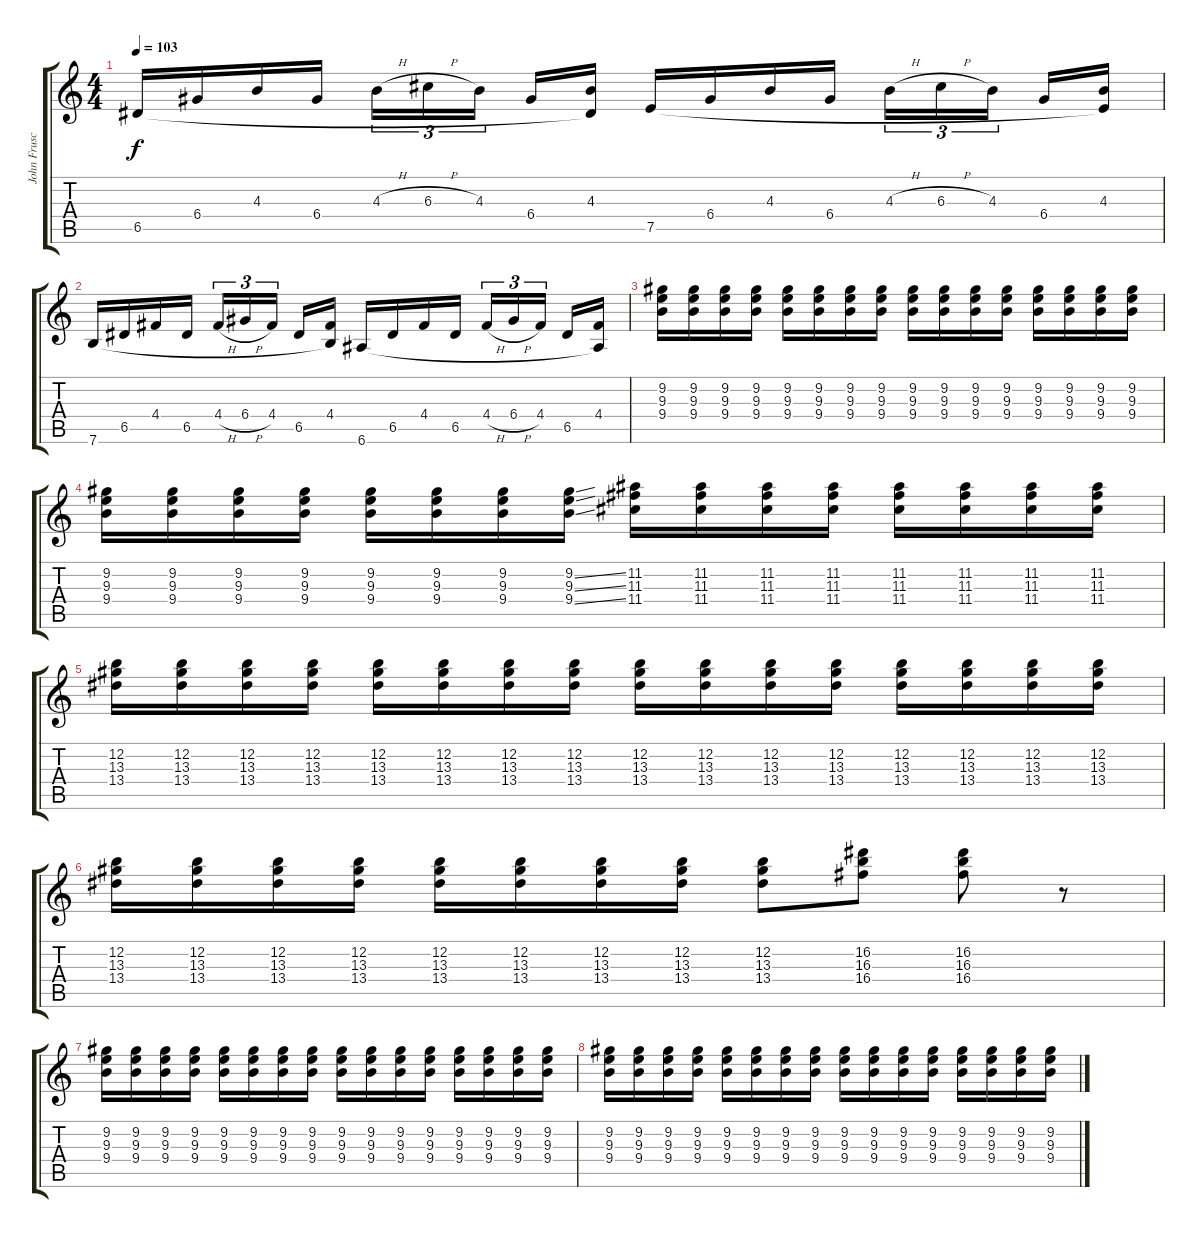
\track ("John Frusciante - Guitar" "John Frusc") {instrument electricguitarclean}
\staff {score tabs}
\tuning (E4 B3 G3 D3 A2 E2) {hide}
\ts (4 4)
\tempo 103
\clef g2
\ks c
6.5.16{dy f} 6.4.16 4.3.16 6.4.16 4.3{h}.16{tu (3 2)} 6.3{h}.16{tu (3 2)} 4.3.16{tu (3 2) beam splitsecondary} 6.4.16 (4.3 6.5{t}).16 7.5.16 6.4.16 4.3.16 6.4.16 4.3{h}.16{tu (3 2)} 6.3{h}.16{tu (3 2)} 4.3.16{tu (3 2) beam splitsecondary} 6.4.16 (4.3 7.5{t}).16 |
7.6.16 6.5.16 4.4.16 6.5.16 4.4{h}.16{tu (3 2)} 6.4{h}.16{tu (3 2)} 4.4.16{tu (3 2) beam splitsecondary} 6.5.16 (4.4 7.6{t}).16 6.6.16 6.5.16 4.4.16 6.5.16 4.4{h}.16{tu (3 2)} 6.4{h}.16{tu (3 2)} 4.4.16{tu (3 2) beam splitsecondary} 6.5.16 (4.4 6.6{t}).16 |
(9.2 9.3 9.4).16 (9.2 9.3 9.4).16 (9.2 9.3 9.4).16 (9.2 9.3 9.4).16 (9.2 9.3 9.4).16 (9.2 9.3 9.4).16 (9.2 9.3 9.4).16 (9.2 9.3 9.4).16 (9.2 9.3 9.4).16 (9.2 9.3 9.4).16 (9.2 9.3 9.4).16 (9.2 9.3 9.4).16 (9.2 9.3 9.4).16 (9.2 9.3 9.4).16 (9.2 9.3 9.4).16 (9.2 9.3 9.4).16 |
(9.2 9.3 9.4).16 (9.2 9.3 9.4).16 (9.2 9.3 9.4).16 (9.2 9.3 9.4).16 (9.2 9.3 9.4).16 (9.2 9.3 9.4).16 (9.2 9.3 9.4).16 (9.2{ss} 9.3{ss} 9.4{ss}).16 (11.2 11.3 11.4).16 (11.2 11.3 11.4).16 (11.2 11.3 11.4).16 (11.2 11.3 11.4).16 (11.2 11.3 11.4).16 (11.2 11.3 11.4).16 (11.2 11.3 11.4).16 (11.2 11.3 11.4).16 |
(12.2 13.3 13.4).16 (12.2 13.3 13.4).16 (12.2 13.3 13.4).16 (12.2 13.3 13.4).16 (12.2 13.3 13.4).16 (12.2 13.3 13.4).16 (12.2 13.3 13.4).16 (12.2 13.3 13.4).16 (12.2 13.3 13.4).16 (12.2 13.3 13.4).16 (12.2 13.3 13.4).16 (12.2 13.3 13.4).16 (12.2 13.3 13.4).16 (12.2 13.3 13.4).16 (12.2 13.3 13.4).16 (12.2 13.3 13.4).16 |
(12.2 13.3 13.4).16 (12.2 13.3 13.4).16 (12.2 13.3 13.4).16 (12.2 13.3 13.4).16 (12.2 13.3 13.4).16 (12.2 13.3 13.4).16 (12.2 13.3 13.4).16 (12.2 13.3 13.4).16 (12.2 13.3 13.4).8 (16.2 16.3 16.4).8 (16.2 16.3 16.4).8 r.8 |
(9.2 9.3 9.4).16 (9.2 9.3 9.4).16 (9.2 9.3 9.4).16 (9.2 9.3 9.4).16 (9.2 9.3 9.4).16 (9.2 9.3 9.4).16 (9.2 9.3 9.4).16 (9.2 9.3 9.4).16 (9.2 9.3 9.4).16 (9.2 9.3 9.4).16 (9.2 9.3 9.4).16 (9.2 9.3 9.4).16 (9.2 9.3 9.4).16 (9.2 9.3 9.4).16 (9.2 9.3 9.4).16 (9.2 9.3 9.4).16 |
(9.2 9.3 9.4).16 (9.2 9.3 9.4).16 (9.2 9.3 9.4).16 (9.2 9.3 9.4).16 (9.2 9.3 9.4).16 (9.2 9.3 9.4).16 (9.2 9.3 9.4).16 (9.2 9.3 9.4).16 (9.2 9.3 9.4).16 (9.2 9.3 9.4).16 (9.2 9.3 9.4).16 (9.2 9.3 9.4).16 (9.2 9.3 9.4).16 (9.2 9.3 9.4).16 (9.2 9.3 9.4).16 (9.2 9.3 9.4).16
